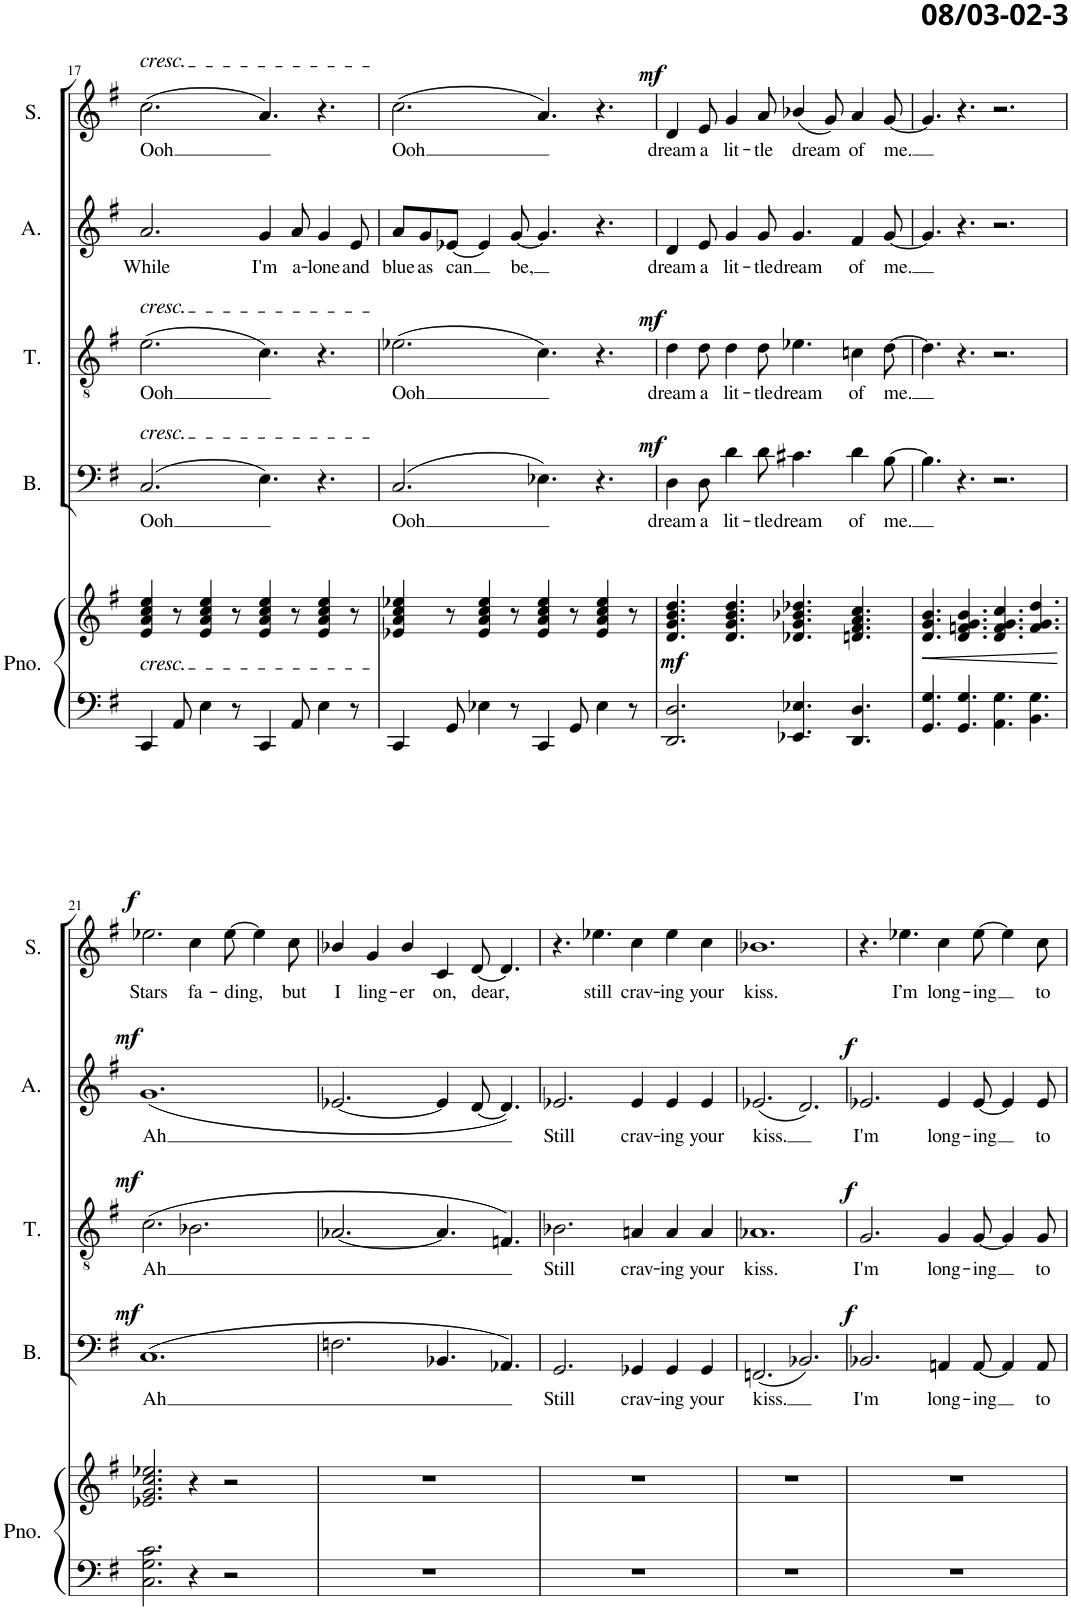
**kern	**kern	**dynam	**kern	**text	**dynam	**kern	**text	**dynam	**kern	**text	**dynam	**kern	**text	**dynam
*part5	*part5	*part5	*part4	*part4	*part4	*part3	*part3	*part3	*part2	*part2	*part2	*part1	*part1	*part1
*staff6	*staff5	*staff5/6	*staff4	*staff4	*staff4	*staff3	*staff3	*staff3	*staff2	*staff2	*staff2	*staff1	*staff1	*staff1
*I"Piano	*	*	*I"Bas	*	*	*I"Tenor	*	*	*I"Alt	*	*	*I"Sopraan	*	*
*I'Pno.	*	*	*I'B.	*	*	*I'T.	*	*	*I'A.	*	*	*I'S.	*	*
!!LO:PB:g=z
*clefF4	*clefG2	*	*clefF4	*	*	*clefGv2	*	*	*clefG2	*	*	*clefG2	*	*
*k[f#]	*k[f#]	*	*k[f#]	*	*	*k[f#]	*	*	*k[f#]	*	*	*k[f#]	*	*
*M12/8	*M12/8	*	*M12/8	*	*	*M12/8	*	*	*M12/8	*	*	*M12/8	*	*
=17	=17	=17	=17	=17	=17	=17	=17	=17	=17	=17	=17	=17	=17	=17
!	!	!	!	!	!	!	!	!	!	!	!	!LO:TX:a:i:t=cresc.	!	!
!	!	!	!	!	!	!LO:TX:a:i:t=cresc.	!	!	!	!	!	!	!	!
!	!	!	!LO:TX:a:i:t=cresc.	!	!	!	!	!	!	!	!	!	!	!
!	!LO:TX:b:i:t=cresc.	!	!	!	!	!	!	!	!	!	!	!	!	!
!	!	!	!	!LO:LY:b	!	!	!LO:LY:b	!	!	!LO:LY:b	!	!	!LO:LY:b	!
4CC/	4e/ 4a/ 4cc/ 4ee/	.	(2.C/	Ooh	.	(2.e\	Ooh	.	2.a/	While	.	(2.cc\	Ooh	.
8AA/	8r	.	.	.	.	.	.	.	.	.	.	.	.	.
4E\	4e/ 4a/ 4cc/ 4ee/	.	.	.	.	.	.	.	.	.	.	.	.	.
8r	8r	.	.	.	.	.	.	.	.	.	.	.	.	.
!	!	!	!	!	!	!	!	!	!	!LO:LY:b	!	!	!	!
4CC/	4e/ 4a/ 4cc/ 4ee/	.	4.E\)	.	.	4.c\)	.	.	4g/	I'm	.	4.a/)	.	.
!	!	!	!	!	!	!	!	!	!	!LO:LY:b	!	!	!	!
8AA/	8r	.	.	.	.	.	.	.	8a/	a-	.	.	.	.
!	!	!	!	!	!	!	!	!	!	!LO:LY:b	!	!	!	!
4E\	4e/ 4a/ 4cc/ 4ee/	.	4.r	.	.	4.r	.	.	4g/	-lone	.	4.r	.	.
!	!	!	!	!	!	!	!	!	!	!LO:LY:b	!	!	!	!
8r	8r	.	.	.	.	.	.	.	8e/	and	.	.	.	.
=18	=18	=18	=18	=18	=18	=18	=18	=18	=18	=18	=18	=18	=18	=18
!	!	!	!	!LO:LY:b	!	!	!LO:LY:b	!	!	!LO:LY:b	!	!	!LO:LY:b	!
4CC/	4e-X/ 4a/ 4cc/ 4ee-X/	.	(2.C/	Ooh	.	(2.e-X\	Ooh	.	8a/L	blue	.	(2.cc\	Ooh	.
!	!	!	!	!	!	!	!	!	!	!LO:LY:b	!	!	!	!
.	.	.	.	.	.	.	.	.	8g/	as	.	.	.	.
!	!	!	!	!	!	!	!	!	!	!LO:LY:b	!	!	!	!
8GG/	8r	.	.	.	.	.	.	.	[8e-X/J	can	.	.	.	.
4E-X\	4e-/ 4a/ 4cc/ 4ee-/	.	.	.	.	.	.	.	4e-/]	.	.	.	.	.
!	!	!	!	!	!	!	!	!	!	!LO:LY:b	!	!	!	!
8r	8r	.	.	.	.	.	.	.	[8g/	be,	.	.	.	.
4CC/	4e-/ 4a/ 4cc/ 4ee-/	.	4.E-X\)	.	.	4.c\)	.	.	4.g/]	.	.	4.a/)	.	.
8GG/	8r	.	.	.	.	.	.	.	.	.	.	.	.	.
4E-\	4e-/ 4a/ 4cc/ 4ee-/	.	4.r	.	.	4.r	.	.	4.r	.	.	4.r	.	.
8r	8r	.	.	.	.	.	.	.	.	.	.	.	.	.
=19	=19	=19	=19	=19	=19	=19	=19	=19	=19	=19	=19	=19	=19	=19
!	!	!LO:DY:b	!	!LO:LY:b	!LO:DY:a	!	!LO:LY:b	!LO:DY:a	!	!LO:LY:b	!	!	!LO:LY:b	!LO:DY:a
2.DD/ 2.D/	4.d/ 4.g/ 4.b/ 4.dd/	mf	4D\	dream	mf	4d\	dream	mf	4d/	dream	.	4d/	dream	mf
!	!	!	!	!LO:LY:b	!	!	!LO:LY:b	!	!	!LO:LY:b	!	!	!LO:LY:b	!
.	.	.	8D\	a	.	8d\	a	.	8e/	a	.	8e/	a	.
!	!	!	!	!LO:LY:b	!	!	!LO:LY:b	!	!	!LO:LY:b	!	!	!LO:LY:b	!
.	4.d/ 4.g/ 4.b/ 4.dd/	.	4d\	lit-	.	4d\	lit-	.	4g/	lit-	.	4g/	lit-	.
!	!	!	!	!LO:LY:b	!	!	!LO:LY:b	!	!	!LO:LY:b	!	!	!LO:LY:b	!
.	.	.	8d\	-tle	.	8d\	-tle	.	8g/	-tle	.	8a/	-tle	.
!	!	!	!	!LO:LY:b	!	!	!LO:LY:b	!	!	!LO:LY:b	!	!	!LO:LY:b	!
4.EE-X/ 4.E-X/	4.d-X/ 4.g/ 4.b-X/ 4.dd-X/	.	4.c#X\	dream	.	4.e-X\	dream	.	4.g/	dream	.	(4b-X/	dream	.
.	.	.	.	.	.	.	.	.	.	.	.	8g/)	.	.
!	!	!	!	!LO:LY:b	!	!	!LO:LY:b	!	!	!LO:LY:b	!	!	!LO:LY:b	!
4.DD/ 4.D/	4.dn/ 4.f#/ 4.a/ 4.cc/	.	4d\	of	.	4cn\	of	.	4f#/	of	.	4a/	of	.
!	!	!	!	!LO:LY:b	!	!	!LO:LY:b	!	!	!LO:LY:b	!	!	!LO:LY:b	!
.	.	.	[8B\	me.	.	[8d\	me.	.	[8g/	me.	.	[8g/	me.	.
=20	=20	=20	=20	=20	=20	=20	=20	=20	=20	=20	=20	=20	=20	=20
!	!	!LO:HP:b	!	!	!	!	!	!	!	!	!	!	!	!
4.GG/ 4.G/	4.d/ 4.g/ 4.b/	<	4.B\]	.	.	4.d\]	.	.	4.g/]	.	.	4.g/]	.	.
4.GG/ 4.G/	4.d/ 4.fn/ 4.g/ 4.b/	.	4.r	.	.	4.r	.	.	4.r	.	.	4.r	.	.
4.AA\ 4.G\	4.d/ 4.f/ 4.g/ 4.cc/	.	2.r	.	.	2.r	.	.	2.r	.	.	2.r	.	.
4.BB\ 4.G\	4.f/ 4.g/ 4.dd/	.	.	.	.	.	.	.	.	.	.	.	.	.
.	.	[	.	.	.	.	.	.	.	.	.	.	.	.
!!LO:LB:g=z
=21	=21	=21	=21	=21	=21	=21	=21	=21	=21	=21	=21	=21	=21	=21
!	!	!	!	!LO:LY:b	!LO:DY:a	!	!LO:LY:b	!LO:DY:a	!	!LO:LY:b	!LO:DY:a	!	!LO:LY:b	!LO:DY:a
2.C\ 2.G\ 2.c\	2.e-X/ 2.g/ 2.cc/ 2.ee-X/	.	(1.C	Ah	mf	(2.c\	Ah	mf	(1.g	Ah	mf	2.ee-X\	Stars	f
!	!	!	!	!	!	!	!	!	!	!	!	!	!LO:LY:b	!
4r	4r	.	.	.	.	2.B-X\	.	.	.	.	.	4cc\	fa-	.
!	!	!	!	!	!	!	!	!	!	!	!	!	!LO:LY:b	!
2r	2r	.	.	.	.	.	.	.	.	.	.	[8ee-\	-ding,	.
.	.	.	.	.	.	.	.	.	.	.	.	4ee-\]	.	.
!	!	!	!	!	!	!	!	!	!	!	!	!	!LO:LY:b	!
.	.	.	.	.	.	.	.	.	.	.	.	8cc\	but	.
=22	=22	=22	=22	=22	=22	=22	=22	=22	=22	=22	=22	=22	=22	=22
!	!	!	!	!	!	!	!	!	!	!	!	!	!LO:LY:b	!
1.r	1.r	.	2.Fn\	.	.	[2.A-X/	.	.	[2.e-X/	.	.	4b-X/	I	.
!	!	!	!	!	!	!	!	!	!	!	!	!	!LO:LY:b	!
.	.	.	.	.	.	.	.	.	.	.	.	4g/	ling-	.
!	!	!	!	!	!	!	!	!	!	!	!	!	!LO:LY:b	!
.	.	.	.	.	.	.	.	.	.	.	.	4b-/	-er	.
!	!	!	!	!	!	!	!	!	!	!	!	!	!LO:LY:b	!
.	.	.	4.BB-X/	.	.	4.A-/]	.	.	4e-/]	.	.	4c/	on,	.
!	!	!	!	!	!	!	!	!	!	!	!	!	!LO:LY:b	!
.	.	.	.	.	.	.	.	.	[8d/	.	.	[8d/	dear,	.
.	.	.	4.AA-X/)	.	.	4.Fn/)	.	.	4.d/])	.	.	4.d/]	.	.
=23	=23	=23	=23	=23	=23	=23	=23	=23	=23	=23	=23	=23	=23	=23
!	!	!	!	!LO:LY:b	!	!	!LO:LY:b	!	!	!LO:LY:b	!	!	!	!
1.r	1.r	.	2.GG/	Still	.	2.B-X\	Still	.	2.e-X/	Still	.	4.r	.	.
!	!	!	!	!	!	!	!	!	!	!	!	!	!LO:LY:b	!
.	.	.	.	.	.	.	.	.	.	.	.	4.ee-X\	still	.
!	!	!	!	!LO:LY:b	!	!	!LO:LY:b	!	!	!LO:LY:b	!	!	!LO:LY:b	!
.	.	.	4GG-X/	crav-	.	4An/	crav-	.	4e-/	crav-	.	4cc\	crav-	.
!	!	!	!	!LO:LY:b	!	!	!LO:LY:b	!	!	!LO:LY:b	!	!	!LO:LY:b	!
.	.	.	4GG-/	-ing	.	4A/	-ing	.	4e-/	-ing	.	4ee-\	-ing	.
!	!	!	!	!LO:LY:b	!	!	!LO:LY:b	!	!	!LO:LY:b	!	!	!LO:LY:b	!
.	.	.	4GG-/	your	.	4A/	your	.	4e-/	your	.	4cc\	your	.
=24	=24	=24	=24	=24	=24	=24	=24	=24	=24	=24	=24	=24	=24	=24
!	!	!	!	!LO:LY:b	!	!	!LO:LY:b	!	!	!LO:LY:b	!	!	!LO:LY:b	!
1.r	1.r	.	(2.FFn/	kiss.	.	1.A-X	kiss.	.	(2.e-X/	kiss.	.	1.b-X	kiss.	.
.	.	.	2.BB-X/)	.	.	.	.	.	2.d/)	.	.	.	.	.
=25	=25	=25	=25	=25	=25	=25	=25	=25	=25	=25	=25	=25	=25	=25
!	!	!	!	!LO:LY:b	!LO:DY:a	!	!LO:LY:b	!LO:DY:a	!	!LO:LY:b	!LO:DY:a	!	!	!
1.r	1.r	.	2.BB-X/	I'm	f	2.G/	I'm	f	2.e-X/	I'm	f	4.r	.	.
!	!	!	!	!	!	!	!	!	!	!	!	!	!LO:LY:b	!
.	.	.	.	.	.	.	.	.	.	.	.	4.ee-X\	I’m	.
!	!	!	!	!LO:LY:b	!	!	!LO:LY:b	!	!	!LO:LY:b	!	!	!LO:LY:b	!
.	.	.	4AAn/	long-	.	4G/	long-	.	4e-/	long-	.	4cc\	long-	.
!	!	!	!	!LO:LY:b	!	!	!LO:LY:b	!	!	!LO:LY:b	!	!	!LO:LY:b	!
.	.	.	[8AA/	-ing	.	[8G/	-ing	.	[8e-/	-ing	.	[8ee-\	-ing	.
.	.	.	4AA/]	.	.	4G/]	.	.	4e-/]	.	.	4ee-\]	.	.
!	!	!	!	!LO:LY:b	!	!	!LO:LY:b	!	!	!LO:LY:b	!	!	!LO:LY:b	!
.	.	.	8AA/	to	.	8G/	to	.	8e-/	to	.	8cc\	to	.
=	=	=	=	=	=	=	=	=	=	=	=	=	=	=
*-	*-	*-	*-	*-	*-	*-	*-	*-	*-	*-	*-	*-	*-	*-
